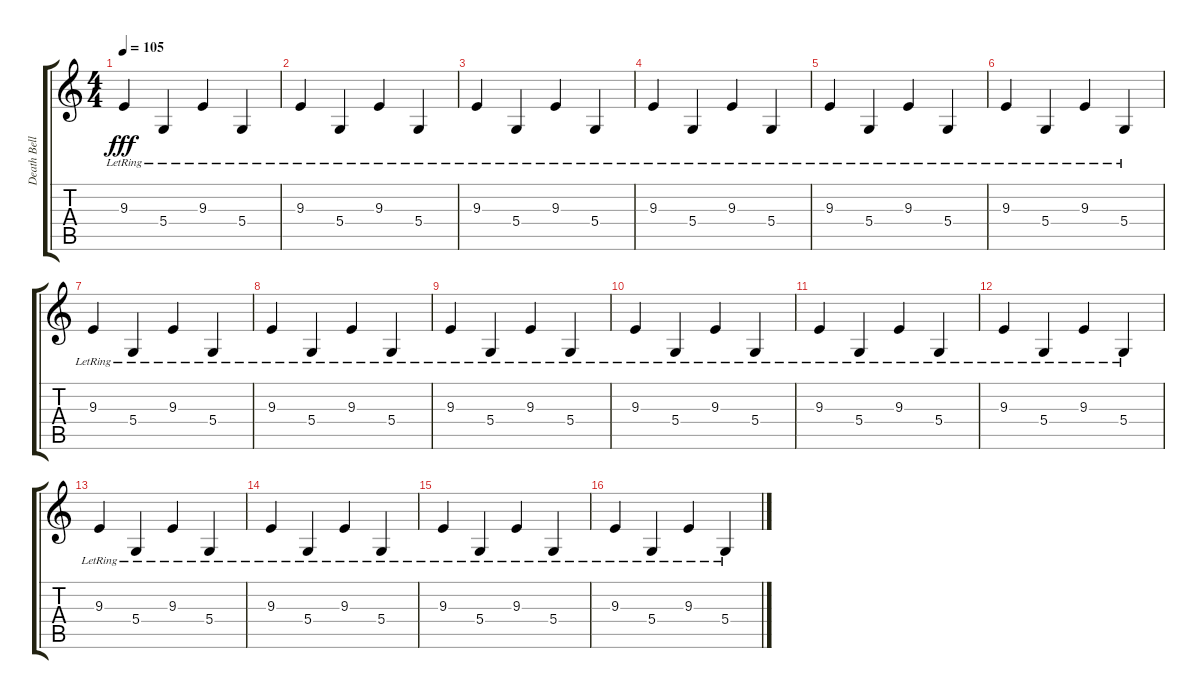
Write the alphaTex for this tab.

\track ("Death Bells" "Death Bell") {instrument tubularbells}
\staff {score tabs}
\tuning (E4 B3 G3 D3 A2 E2) {hide}
\ts (4 4)
\tempo 105
\clef g2
\ks c
9.3{lr}.4{dy fff instrument tubularbells} 5.4{lr}.4 9.3{lr}.4 5.4{lr}.4 |
9.3{lr}.4 5.4{lr}.4 9.3{lr}.4 5.4{lr}.4 |
9.3{lr}.4 5.4{lr}.4 9.3{lr}.4 5.4{lr}.4 |
9.3{lr}.4 5.4{lr}.4 9.3{lr}.4 5.4{lr}.4 |
9.3{lr}.4 5.4{lr}.4 9.3{lr}.4 5.4{lr}.4 |
9.3{lr}.4 5.4{lr}.4 9.3{lr}.4 5.4{lr}.4 |
9.3{lr}.4 5.4{lr}.4 9.3{lr}.4 5.4{lr}.4 |
9.3{lr}.4 5.4{lr}.4 9.3{lr}.4 5.4{lr}.4 |
9.3{lr}.4 5.4{lr}.4 9.3{lr}.4 5.4{lr}.4 |
9.3{lr}.4 5.4{lr}.4 9.3{lr}.4 5.4{lr}.4 |
9.3{lr}.4 5.4{lr}.4 9.3{lr}.4 5.4{lr}.4 |
9.3{lr}.4 5.4{lr}.4 9.3{lr}.4 5.4{lr}.4 |
9.3{lr}.4 5.4{lr}.4 9.3{lr}.4 5.4{lr}.4 |
9.3{lr}.4 5.4{lr}.4 9.3{lr}.4 5.4{lr}.4 |
9.3{lr}.4 5.4{lr}.4 9.3{lr}.4 5.4{lr}.4 |
9.3{lr}.4 5.4{lr}.4 9.3{lr}.4 5.4{lr}.4
